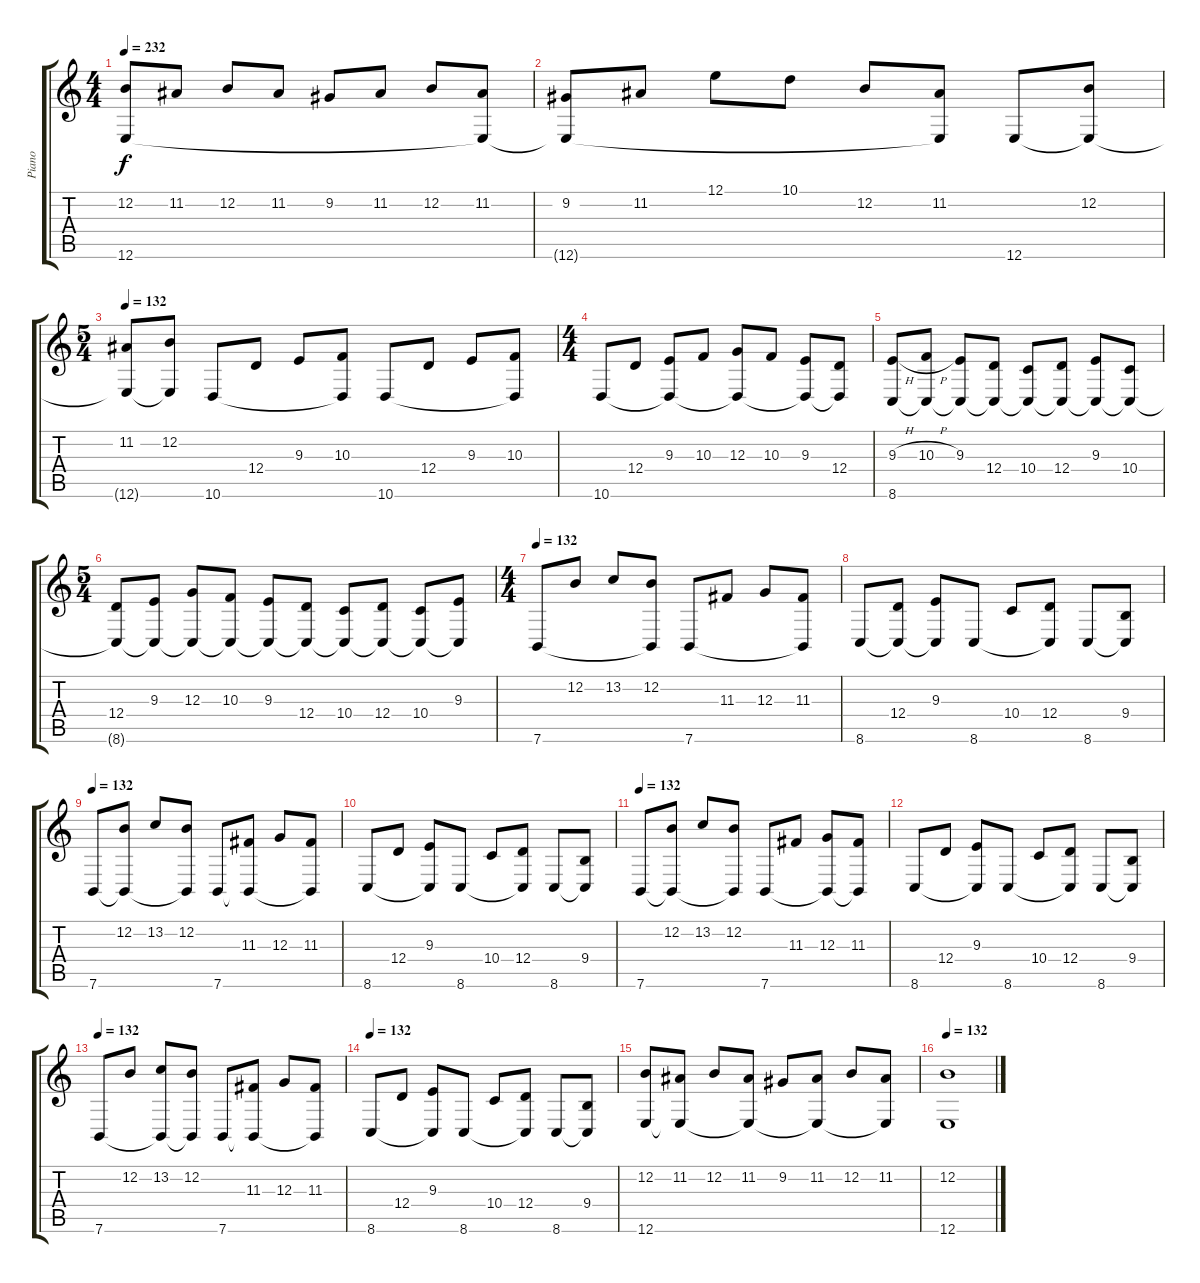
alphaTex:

\track ("Piano" "Piano") {instrument acousticgrandpiano}
\staff {score tabs}
\tuning (E4 B3 G3 D3 A2 E2) {hide}
\ts (4 4)
\tempo 232
\tempo 132
\tempo 232
\clef g2
\ks c
(12.2 12.6).8{dy f volume 9 instrument acousticgrandpiano} 11.2.8{volume 10} 12.2.8{volume 11} 11.2.8{volume 12} 9.2.8{volume 13} 11.2.8{volume 14} 12.2.8{volume 15} (11.2 12.6{t}).8{volume 16} |
(9.2 12.6{t}).8 11.2.8 12.1.8 10.1.8 12.2.8 (11.2 12.6{t}).8 12.6.8 (12.2 12.6{t}).8 |
\ts (5 4)
\tempo 132
(11.2 12.6{t}).8 (12.2 12.6{t}).8 10.6.8 12.4.8 9.3.8 (10.3 10.6{t}).8 10.6.8 12.4.8 9.3.8 (10.3 10.6{t}).8 |
\ts (4 4)
10.6.8 12.4.8 (9.3 10.6{t}).8 10.3.8 (12.3 10.6{t}).8 10.3.8 (9.3 10.6{t}).8 (12.4 10.6{t}).8 |
(9.3{h} 8.6).8 (10.3{h} 8.6{t}).8 (9.3 8.6{t}).8 (12.4 8.6{t}).8 (10.4 8.6{t}).8 (12.4 8.6{t}).8 (9.3 8.6{t}).8 (10.4 8.6{t}).8 |
\ts (5 4)
(12.4 8.6{t}).8 (9.3 8.6{t}).8 (12.3 8.6{t}).8 (10.3 8.6{t}).8 (9.3 8.6{t}).8 (12.4 8.6{t}).8 (10.4 8.6{t}).8 (12.4 8.6{t}).8 (10.4 8.6{t}).8 (9.3 8.6{t}).8 |
\ts (4 4)
\tempo 132
7.6.8 12.2.8 13.2.8 (12.2 7.6{t}).8 7.6.8 11.3.8 12.3.8 (11.3 7.6{t}).8 |
8.6.8 (12.4 8.6{t}).8 (9.3 8.6{t}).8 8.6.8 10.4.8 (12.4 8.6{t}).8 8.6.8 (9.4 8.6{t}).8 |
\tempo 132
7.6.8 (12.2 7.6{t}).8 13.2.8 (12.2 7.6{t}).8 7.6.8 (11.3 7.6{t}).8 12.3.8 (11.3 7.6{t}).8 |
8.6.8 12.4.8 (9.3 8.6{t}).8 8.6.8 10.4.8 (12.4 8.6{t}).8 8.6.8 (9.4 8.6{t}).8 |
\tempo 132
7.6.8 (12.2 7.6{t}).8 13.2.8 (12.2 7.6{t}).8 7.6.8 11.3.8 (12.3 7.6{t}).8 (11.3 7.6{t}).8 |
8.6.8 12.4.8 (9.3 8.6{t}).8 8.6.8 10.4.8 (12.4 8.6{t}).8 8.6.8 (9.4 8.6{t}).8 |
\tempo 132
7.6.8 12.2.8 (13.2 7.6{t}).8 (12.2 7.6{t}).8 7.6.8 (11.3 7.6{t}).8 12.3.8 (11.3 7.6{t}).8 |
\tempo 132
8.6.8 12.4.8 (9.3 8.6{t}).8 8.6.8 10.4.8 (12.4 8.6{t}).8 8.6.8 (9.4 8.6{t}).8 |
(12.2 12.6).8 (11.2 12.6{t}).8 12.2.8 (11.2 12.6{t}).8 9.2.8 (11.2 12.6{t}).8 12.2.8 (11.2 12.6{t}).8 |
\tempo 132
(12.2 12.6).1
